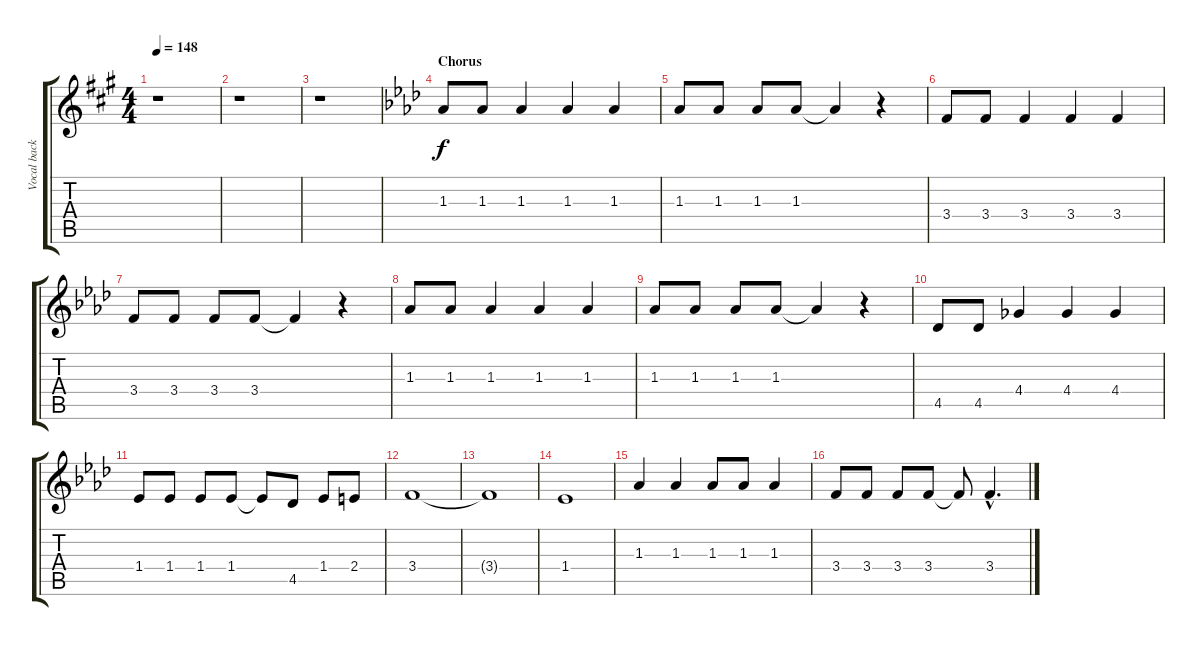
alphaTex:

\track ("Vocal backup (bas)" "Vocal back") {instrument electricguitarjazz}
\staff {score tabs}
\tuning (E4 B3 G3 D3 A2 E2) {hide}
\ts (4 4)
\tempo 148
\clef g2
\ks a
r.1{dy f} |
r.1 |
r.1 |
\section ("" "Chorus")
\ks ab
1.3.8 1.3.8 1.3.4 1.3.4 1.3.4 |
1.3.8 1.3.8 1.3.8 1.3.8 1.3{t}.4 r.4 |
3.4.8 3.4.8 3.4.4 3.4.4 3.4.4 |
3.4.8 3.4.8 3.4.8 3.4.8 3.4{t}.4 r.4 |
1.3.8 1.3.8 1.3.4 1.3.4 1.3.4 |
1.3.8 1.3.8 1.3.8 1.3.8 1.3{t}.4 r.4 |
4.5.8 4.5.8 4.4.4 4.4.4 4.4.4 |
1.4.8 1.4.8 1.4.8 1.4.8 1.4{t}.8 4.5.8 1.4.8 2.4.8 |
3.4.1 |
3.4{t}.1 |
1.4.1 |
1.3.4 1.3.4 1.3.8 1.3.8 1.3.4 |
3.4.8 3.4.8 3.4.8 3.4.8 3.4{t}.8 3.4{hac}.4{d}
